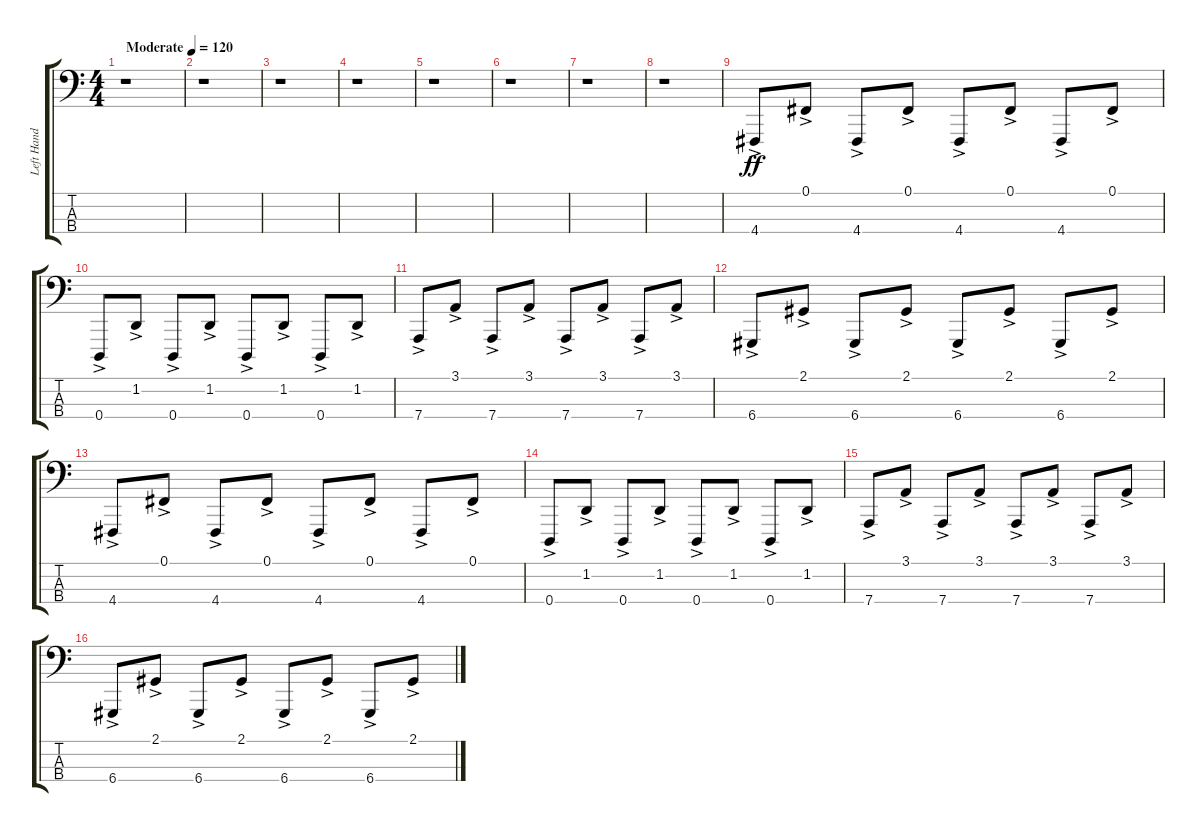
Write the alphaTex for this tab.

\track ("Left Hand Keyboard (Bass)" "Left Hand ") {instrument lead2sawtooth}
\staff {score tabs}
\tuning (Gb2 Db2 Ab1 D1) {hide}
\ts (4 4)
\tempo (120 "Moderate")
\clef f4
\ks c
r.1{dy ff instrument lead2sawtooth} |
r.1 |
r.1 |
r.1 |
r.1 |
r.1 |
r.1 |
r.1 |
4.4{ac}.8 0.1{ac}.8 4.4{ac}.8 0.1{ac}.8 4.4{ac}.8 0.1{ac}.8 4.4{ac}.8 0.1{ac}.8 |
0.4{ac}.8 1.2{ac}.8 0.4{ac}.8 1.2{ac}.8 0.4{ac}.8 1.2{ac}.8 0.4{ac}.8 1.2{ac}.8 |
7.4{ac}.8 3.1{ac}.8 7.4{ac}.8 3.1{ac}.8 7.4{ac}.8 3.1{ac}.8 7.4{ac}.8 3.1{ac}.8 |
6.4{ac}.8 2.1{ac}.8 6.4{ac}.8 2.1{ac}.8 6.4{ac}.8 2.1{ac}.8 6.4{ac}.8 2.1{ac}.8 |
4.4{ac}.8 0.1{ac}.8 4.4{ac}.8 0.1{ac}.8 4.4{ac}.8 0.1{ac}.8 4.4{ac}.8 0.1{ac}.8 |
0.4{ac}.8 1.2{ac}.8 0.4{ac}.8 1.2{ac}.8 0.4{ac}.8 1.2{ac}.8 0.4{ac}.8 1.2{ac}.8 |
7.4{ac}.8 3.1{ac}.8 7.4{ac}.8 3.1{ac}.8 7.4{ac}.8 3.1{ac}.8 7.4{ac}.8 3.1{ac}.8 |
6.4{ac}.8 2.1{ac}.8 6.4{ac}.8 2.1{ac}.8 6.4{ac}.8 2.1{ac}.8 6.4{ac}.8 2.1{ac}.8
